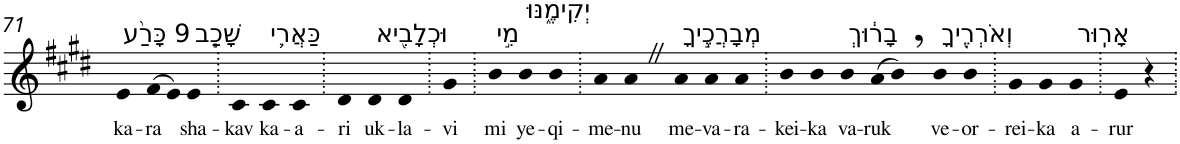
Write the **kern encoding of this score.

**kern	**text
*part1	*part1
*staff1	*staff1
*I"Piano	*
*I'Pno	*
!!LO:PB:g=z
*clefG2	*
*k[f#c#g#d#]	*
*E:	*
=71	=71
!LO:TX:a:t=9 כָּרַ֨ע	!
!	!LO:LY:b
4e	ka-
!	!LO:LY:b
(>8f#	-ra
8e)	.
!LO:TX:a:t=שָׁכַ֧ב	!
!	!LO:LY:b
4e	sha-
=72.	=72.
!	!LO:LY:b
4c#	-kav
!LO:TX:a:t=כַּאֲרִ֛י	!
!	!LO:LY:b
4c#	ka-
!	!LO:LY:b
4c#	-a-
=73.	=73.
!	!LO:LY:b
4d#	-ri
!LO:TX:a:t=וּכְלָבִ֖יא	!
!	!LO:LY:b
4d#	uk-
!	!LO:LY:b
4d#	-la-
=74.	=74.
!	!LO:LY:b
4g#	-vi
=75.	=75.
!LO:TX:a:t=מִ֣י	!
!	!LO:LY:b
4b	mi
!LO:TX:a:t=יְקִימֶ֑נּוּ	!
!	!LO:LY:b
4b	ye-
!	!LO:LY:b
4b	-qi-
=76.	=76.
!	!LO:LY:b
4a	-me-
!	!LO:LY:b
4aZ	-nu
!LO:TX:a:t=מְבָרֲכֶ֣יךָ	!
!	!LO:LY:b
4a	me-
!	!LO:LY:b
4a	-va-
!	!LO:LY:b
4a	-ra-
=77.	=77.
!	!LO:LY:b
4b	-kei-
!	!LO:LY:b
4b	-ka
!LO:TX:a:t=בָר֔וּךְ	!
!	!LO:LY:b
4b	va-
!	!LO:LY:b
(>8a	-ruk
8b,)	.
!LO:TX:a:t=וְאֹרְרֶ֖יךָ	!
!	!LO:LY:b
4b	ve-
!	!LO:LY:b
4b	-or-
=78.	=78.
!	!LO:LY:b
4g#	-rei-
!	!LO:LY:b
4g#	-ka
!LO:TX:a:t=אָרֽוּר	!
!	!LO:LY:b
4g#	a-
=79.	=79.
!	!LO:LY:b
4e	-rur
4r	.
=.	=.
*-	*-
